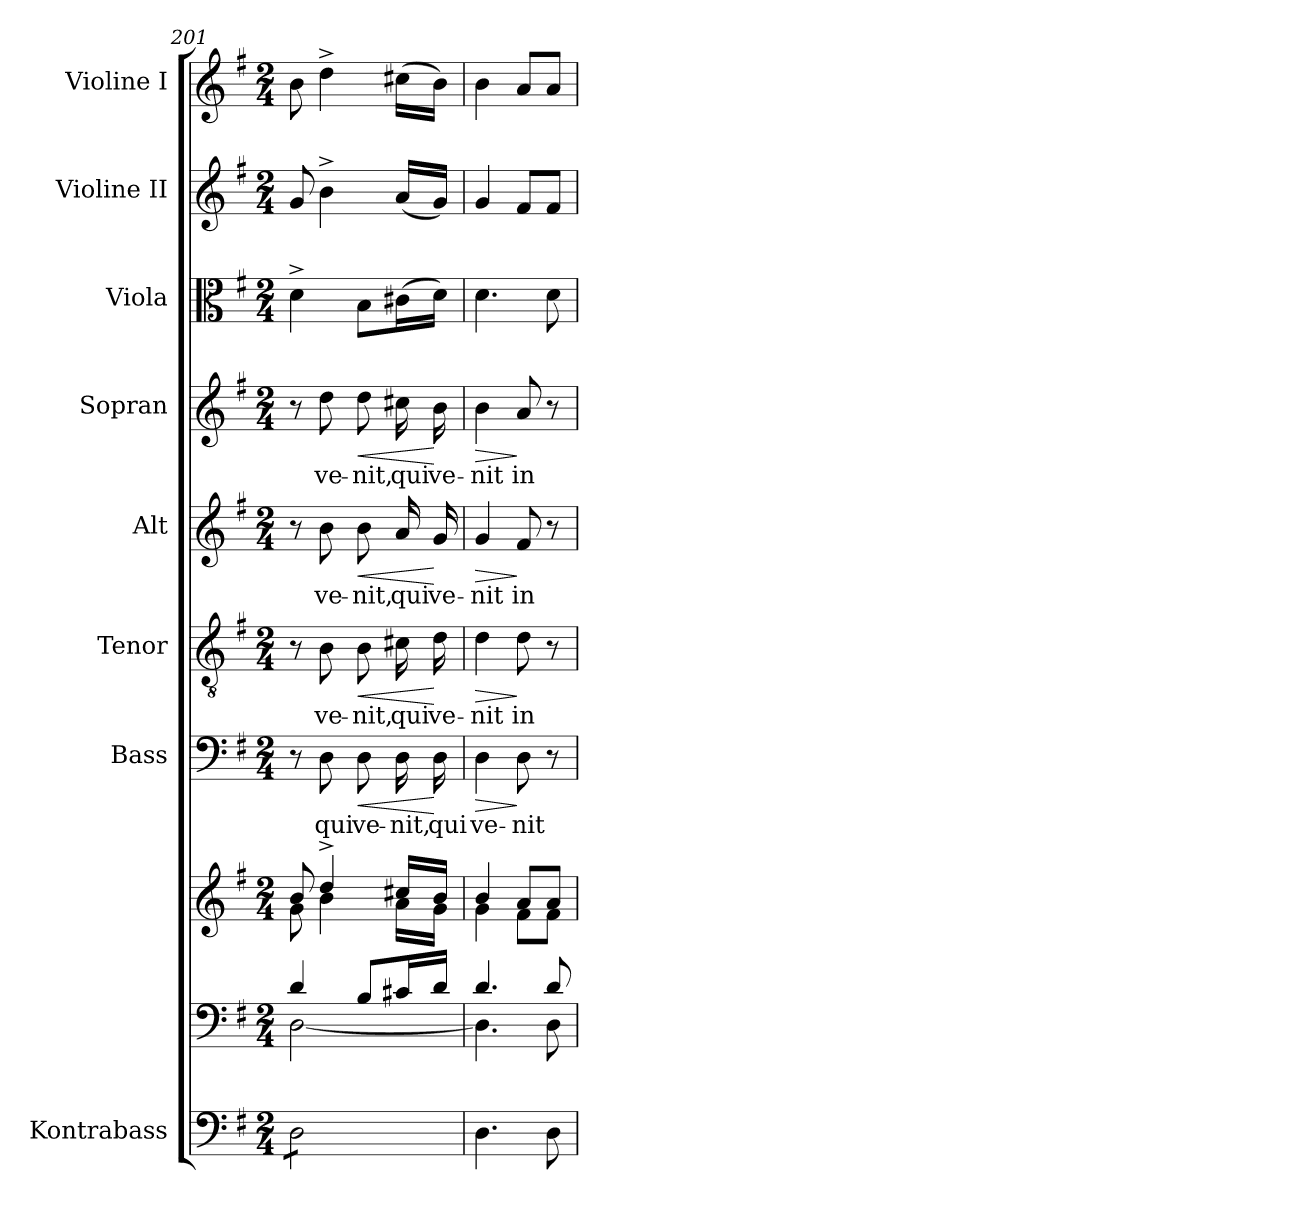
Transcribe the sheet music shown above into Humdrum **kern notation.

**kern	**kern	**kern	**kern	**text	**dynam	**kern	**text	**dynam	**kern	**text	**dynam	**kern	**text	**dynam	**kern	**kern	**kern
*part9	*part8	*part8	*part7	*part7	*part7	*part6	*part6	*part6	*part5	*part5	*part5	*part4	*part4	*part4	*part3	*part2	*part1
*staff10	*staff9	*staff8	*staff7	*staff7	*staff7	*staff6	*staff6	*staff6	*staff5	*staff5	*staff5	*staff4	*staff4	*staff4	*staff3	*staff2	*staff1
*I"Kontrabass	*	*	*I"Bass	*	*	*I"Tenor	*	*	*I"Alt	*	*	*I"Sopran	*	*	*I"Viola	*I"Violine II	*I"Violine I
*I'Kb.	*	*	*I'B.	*	*	*I'T.	*	*	*I'A.	*	*	*I'S.	*	*	*I'Vla.	*I'Vl. II	*I'Vl. I
*clefF4	*clefF4	*clefG2	*clefF4	*	*	*clefGv2	*	*	*clefG2	*	*	*clefG2	*	*	*clefC3	*clefG2	*clefG2
*ITrd7c12	*	*	*	*	*	*	*	*	*	*	*	*	*	*	*	*	*
*k[f#]	*k[f#]	*k[f#]	*k[f#]	*	*	*k[f#]	*	*	*k[f#]	*	*	*k[f#]	*	*	*k[f#]	*k[f#]	*k[f#]
*G:	*G:	*G:	*G:	*	*	*G:	*	*	*G:	*	*	*G:	*	*	*G:	*G:	*G:
*M2/4	*M2/4	*M2/4	*M2/4	*	*	*M2/4	*	*	*M2/4	*	*	*M2/4	*	*	*M2/4	*M2/4	*M2/4
=201	=201	=201	=201	=201	=201	=201	=201	=201	=201	=201	=201	=201	=201	=201	=201	=201	=201
*	*^	*^	*	*	*	*	*	*	*	*	*	*	*	*	*	*	*
*tremolo	*	*	*	*	*	*	*	*	*	*	*	*	*	*	*	*	*	*	*
8DD\L	4d/	[<2D\	8b/	8g\	8r	.	.	8r	.	.	8r	.	.	8r	.	.	4d^>\	8g/	8b\
!	!	!	!	!	!	!LO:LY:b	!	!	!LO:LY:b	!	!	!LO:LY:b	!	!	!LO:LY:b	!	!	!	!
8DD\	.	.	4dd^>/	4b\	8D\	qui	.	8B\	ve-	.	8b\	ve-	.	8dd\	ve-	.	.	4b^>\	4dd^>\
!	!	!	!	!	!	!LO:LY:b	!LO:HP:b	!	!LO:LY:b	!LO:HP:b	!	!LO:LY:b	!LO:HP:b	!	!LO:LY:b	!LO:HP:b	!	!	!
8DD\	8B/L	.	.	.	8D\	ve-	<	8B\	-nit,	<	8b\	-nit,	<	8dd\	-nit,	<	8B\L	.	.
!	!	!	!	!	!	!LO:LY:b	!	!	!LO:LY:b	!	!	!LO:LY:b	!	!	!LO:LY:b	!	!	!	!
8DD\J	16c#X/L	.	16cc#X/LL	16a\LL	16D\	-nit,	.	16c#X\	qui	.	16a/	qui	.	16cc#X\	qui	.	(>16c#X\L	(<16a/LL	(>16cc#X\LL
*Xtremolo	*	*	*	*	*	*	*	*	*	*	*	*	*	*	*	*	*	*	*
!	!	!	!	!	!	!LO:LY:b	!	!	!LO:LY:b	!	!	!LO:LY:b	!	!	!LO:LY:b	!	!	!	!
.	16d/JJ	.	16b/JJ	16g\JJ	16D\	qui	[	16d\	ve-	[	16g/	ve-	[	16b\	ve-	[	16d\JJ)	16g/JJ)	16b\JJ)
=202	=202	=202	=202	=202	=202	=202	=202	=202	=202	=202	=202	=202	=202	=202	=202	=202	=202	=202	=202
!	!	!	!	!	!	!LO:LY:b	!LO:HP:b	!	!LO:LY:b	!LO:HP:b	!	!LO:LY:b	!LO:HP:b	!	!LO:LY:b	!LO:HP:b	!	!	!
4.DD\	4.d/	4.D\]	4b/	4g\	4D\	ve-	>	4d\	-nit	>	4g/	-nit	>	4b\	-nit	>	4.d\	4g/	4b\
!	!	!	!	!	!	!LO:LY:b	!	!	!LO:LY:b	!	!	!LO:LY:b	!	!	!LO:LY:b	!	!	!	!
.	.	.	8a/L	8f#\L	8D\	-nit	]	8d\	in	]	8f#/	in	]	8a/	in	]	.	8f#/L	8a/L
8DD\	8d/	8D\	8a/J	8f#\J	8r	.	.	8r	.	.	8r	.	.	8r	.	.	8d\	8f#/J	8a/J
*	*v	*v	*	*	*	*	*	*	*	*	*	*	*	*	*	*	*	*	*
*	*	*v	*v	*	*	*	*	*	*	*	*	*	*	*	*	*	*	*
=	=	=	=	=	=	=	=	=	=	=	=	=	=	=	=	=	=
*-	*-	*-	*-	*-	*-	*-	*-	*-	*-	*-	*-	*-	*-	*-	*-	*-	*-
